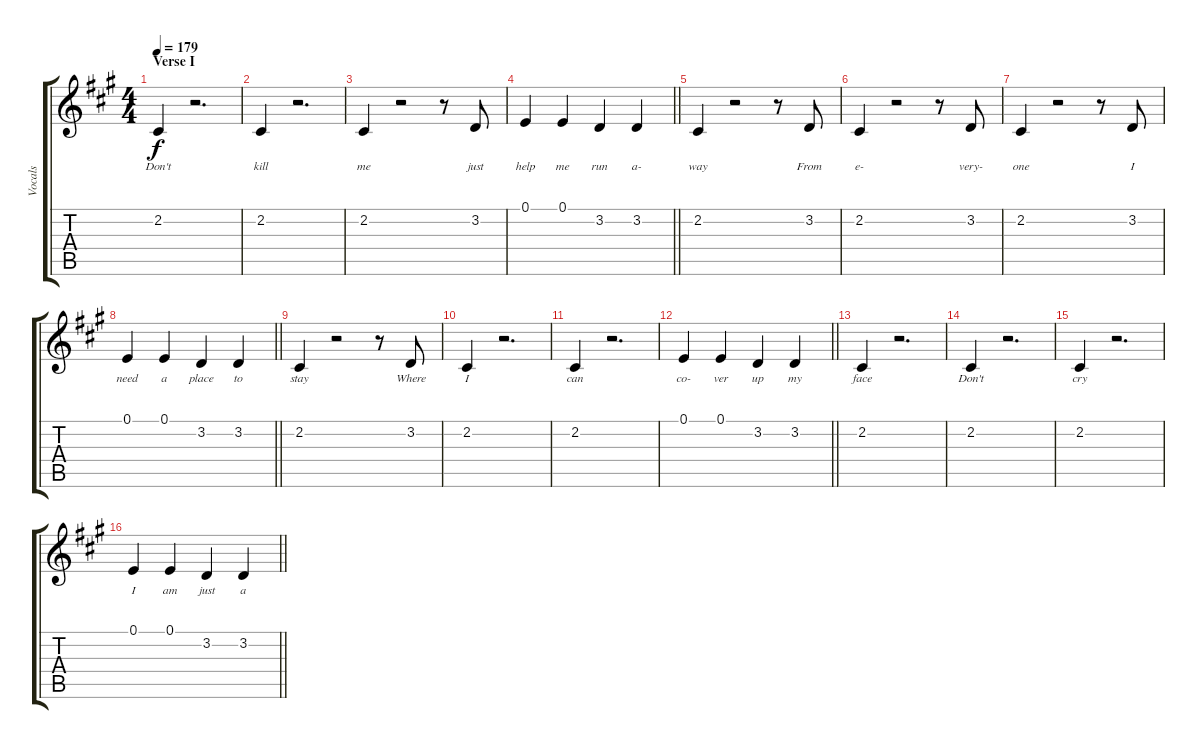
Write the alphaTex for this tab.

\track ("Vocals" "Vocals") {instrument tenorsax}
\staff {score tabs}
\tuning (E4 B3 G3 D3 A2 E2) {hide}
\ts (4 4)
\section ("" "Verse I")
\tempo 179
\clef g2
\ks a
2.2.4{lyrics (0 "Don't") lyrics (1 "") lyrics (2 "") lyrics (3 "") lyrics (4 "") dy f} r.2{d} |
2.2.4{lyrics (0 "kill") lyrics (1 "") lyrics (2 "") lyrics (3 "") lyrics (4 "")} r.2{d} |
2.2.4{lyrics (0 "me") lyrics (1 "") lyrics (2 "") lyrics (3 "") lyrics (4 "")} r.2 r.8 3.2.8{lyrics (0 "just") lyrics (1 "") lyrics (2 "") lyrics (3 "") lyrics (4 "")} |
\barLineRight lightlight
0.1.4{lyrics (0 "help") lyrics (1 "") lyrics (2 "") lyrics (3 "") lyrics (4 "")} 0.1.4{lyrics (0 "me") lyrics (1 "") lyrics (2 "") lyrics (3 "") lyrics (4 "")} 3.2.4{lyrics (0 "run") lyrics (1 "") lyrics (2 "") lyrics (3 "") lyrics (4 "")} 3.2.4{lyrics (0 "a-") lyrics (1 "") lyrics (2 "") lyrics (3 "") lyrics (4 "")} |
2.2.4{lyrics (0 "way") lyrics (1 "") lyrics (2 "") lyrics (3 "") lyrics (4 "")} r.2 r.8 3.2.8{lyrics (0 "From") lyrics (1 "") lyrics (2 "") lyrics (3 "") lyrics (4 "")} |
2.2.4{lyrics (0 "e-") lyrics (1 "") lyrics (2 "") lyrics (3 "") lyrics (4 "")} r.2 r.8 3.2.8{lyrics (0 "very-") lyrics (1 "") lyrics (2 "") lyrics (3 "") lyrics (4 "")} |
2.2.4{lyrics (0 "one") lyrics (1 "") lyrics (2 "") lyrics (3 "") lyrics (4 "")} r.2 r.8 3.2.8{lyrics (0 "I") lyrics (1 "") lyrics (2 "") lyrics (3 "") lyrics (4 "")} |
\barLineRight lightlight
0.1.4{lyrics (0 "need") lyrics (1 "") lyrics (2 "") lyrics (3 "") lyrics (4 "")} 0.1.4{lyrics (0 "a") lyrics (1 "") lyrics (2 "") lyrics (3 "") lyrics (4 "")} 3.2.4{lyrics (0 "place") lyrics (1 "") lyrics (2 "") lyrics (3 "") lyrics (4 "")} 3.2.4{lyrics (0 "to") lyrics (1 "") lyrics (2 "") lyrics (3 "") lyrics (4 "")} |
2.2.4{lyrics (0 "stay") lyrics (1 "") lyrics (2 "") lyrics (3 "") lyrics (4 "")} r.2 r.8 3.2.8{lyrics (0 "Where") lyrics (1 "") lyrics (2 "") lyrics (3 "") lyrics (4 "")} |
2.2.4{lyrics (0 "I") lyrics (1 "") lyrics (2 "") lyrics (3 "") lyrics (4 "")} r.2{d} |
2.2.4{lyrics (0 "can") lyrics (1 "") lyrics (2 "") lyrics (3 "") lyrics (4 "")} r.2{d} |
\barLineRight lightlight
0.1.4{lyrics (0 "co-") lyrics (1 "") lyrics (2 "") lyrics (3 "") lyrics (4 "")} 0.1.4{lyrics (0 "ver") lyrics (1 "") lyrics (2 "") lyrics (3 "") lyrics (4 "")} 3.2.4{lyrics (0 "up") lyrics (1 "") lyrics (2 "") lyrics (3 "") lyrics (4 "")} 3.2.4{lyrics (0 "my") lyrics (1 "") lyrics (2 "") lyrics (3 "") lyrics (4 "")} |
2.2.4{lyrics (0 "face") lyrics (1 "") lyrics (2 "") lyrics (3 "") lyrics (4 "")} r.2{d} |
2.2.4{lyrics (0 "Don't") lyrics (1 "") lyrics (2 "") lyrics (3 "") lyrics (4 "")} r.2{d} |
2.2.4{lyrics (0 "cry") lyrics (1 "") lyrics (2 "") lyrics (3 "") lyrics (4 "")} r.2{d} |
\barLineRight lightlight
0.1.4{lyrics (0 "I") lyrics (1 "") lyrics (2 "") lyrics (3 "") lyrics (4 "")} 0.1.4{lyrics (0 "am") lyrics (1 "") lyrics (2 "") lyrics (3 "") lyrics (4 "")} 3.2.4{lyrics (0 "just") lyrics (1 "") lyrics (2 "") lyrics (3 "") lyrics (4 "")} 3.2.4{lyrics (0 "a") lyrics (1 "") lyrics (2 "") lyrics (3 "") lyrics (4 "")}
